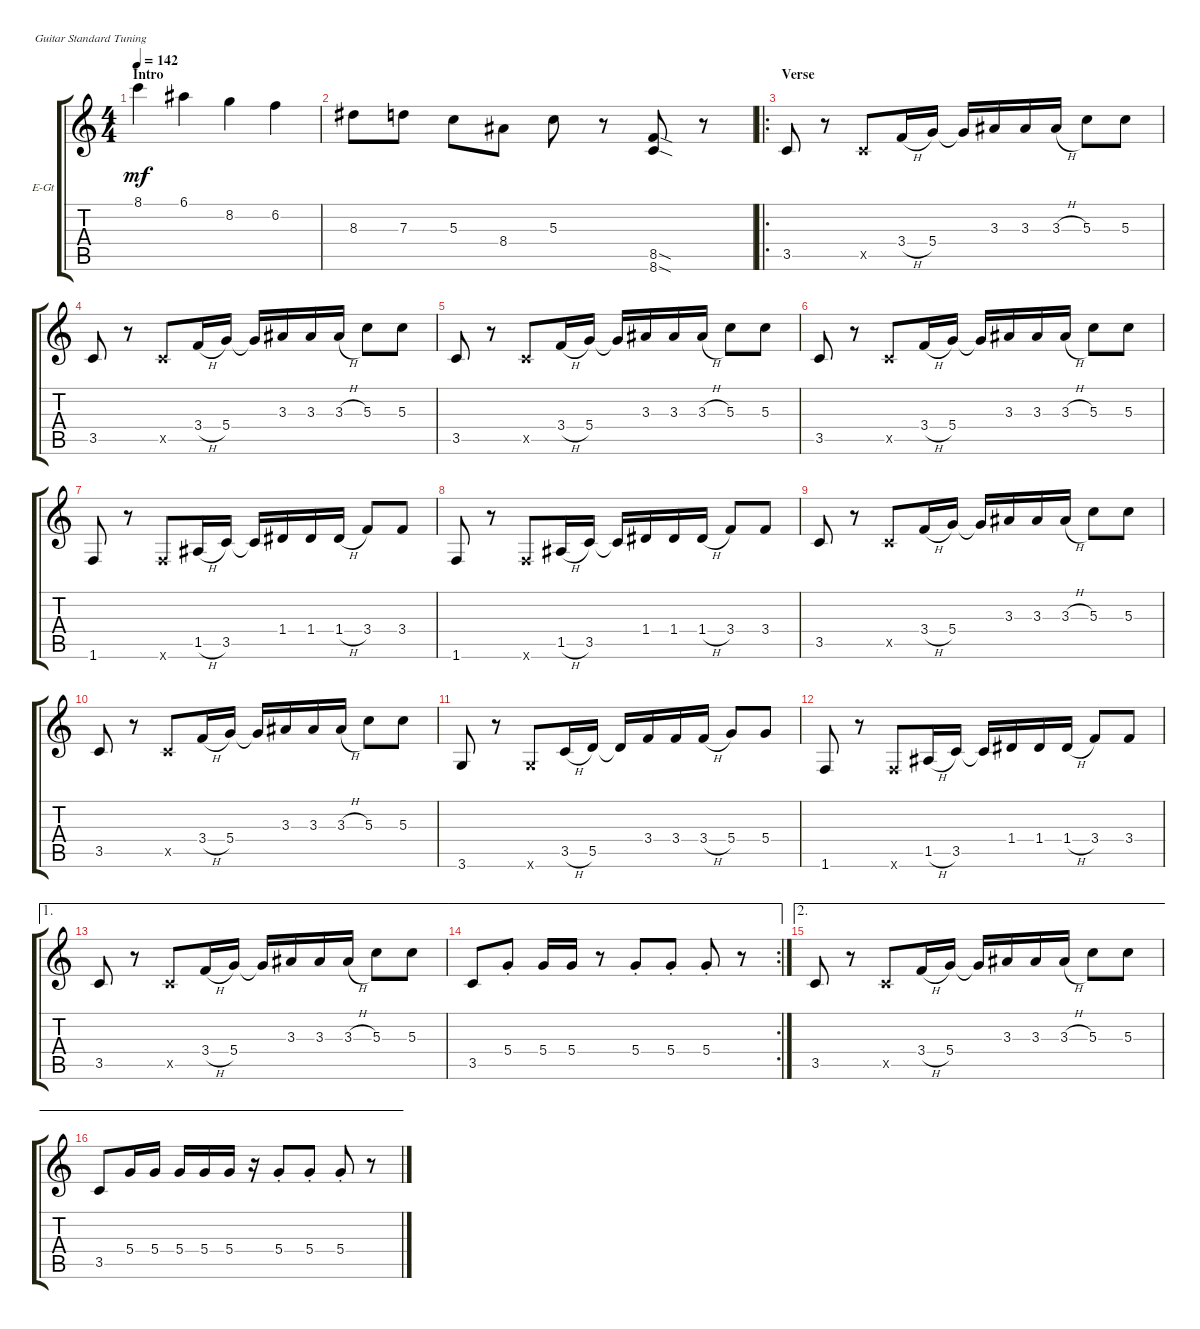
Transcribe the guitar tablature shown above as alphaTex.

\defaultSystemsLayout 4
\bracketExtendMode groupsimilarinstruments
\firstSystemTrackNameOrientation horizontal
\otherSystemsTrackNameOrientation horizontal
\track ("Electric Guitar" "E-Gt") {instrument electricguitarclean}
\staff {score tabs}
\tuning (E4 B3 G3 D3 A2 E2)
\ts (4 4)
\section ("" "Intro")
\tempo 142
\clef g2
\ks c
8.1.4{dy mf instrument electricguitarclean} 6.1.4 8.2.4 6.2.4 |
8.3.8 7.3.8 5.3.8 8.4.8 5.3.8 r.8 (8.5{sod} 8.6{sod}).8 r.8 |
\ro
\section ("" "Verse")
3.5.8 r.8 3.5{x}.8 3.4{h}.16 5.4.16 5.4{t}.16 3.3.16 3.3.16 3.3{h}.16 5.3.8 5.3.8 |
3.5.8 r.8 3.5{x}.8 3.4{h}.16 5.4.16 5.4{t}.16 3.3.16 3.3.16 3.3{h}.16 5.3.8 5.3.8 |
3.5.8 r.8 3.5{x}.8 3.4{h}.16 5.4.16 5.4{t}.16 3.3.16 3.3.16 3.3{h}.16 5.3.8 5.3.8 |
3.5.8 r.8 3.5{x}.8 3.4{h}.16 5.4.16 5.4{t}.16 3.3.16 3.3.16 3.3{h}.16 5.3.8 5.3.8 |
1.6.8 r.8 1.6{x}.8 1.5{h}.16 3.5.16 3.5{t}.16 1.4.16 1.4.16 1.4{h}.16 3.4.8 3.4.8 |
1.6.8 r.8 1.6{x}.8 1.5{h}.16 3.5.16 3.5{t}.16 1.4.16 1.4.16 1.4{h}.16 3.4.8 3.4.8 |
3.5.8 r.8 3.5{x}.8 3.4{h}.16 5.4.16 5.4{t}.16 3.3.16 3.3.16 3.3{h}.16 5.3.8 5.3.8 |
3.5.8 r.8 3.5{x}.8 3.4{h}.16 5.4.16 5.4{t}.16 3.3.16 3.3.16 3.3{h}.16 5.3.8 5.3.8 |
3.6.8 r.8 3.6{x}.8 3.5{h}.16 5.5.16 5.5{t}.16 3.4.16 3.4.16 3.4{h}.16 5.4.8 5.4.8 |
1.6.8 r.8 1.6{x}.8 1.5{h}.16 3.5.16 3.5{t}.16 1.4.16 1.4.16 1.4{h}.16 3.4.8 3.4.8 |
\ae 1
3.5.8 r.8 3.5{x}.8 3.4{h}.16 5.4.16 5.4{t}.16 3.3.16 3.3.16 3.3{h}.16 5.3.8 5.3.8 |
\ae 1
\rc 2
3.5.8 5.4{st}.8 5.4.16 5.4.16 r.8 5.4{st}.8 5.4{st}.8 5.4{st}.8 r.8 |
\ae 2
3.5.8 r.8 3.5{x}.8 3.4{h}.16 5.4.16 5.4{t}.16 3.3.16 3.3.16 3.3{h}.16 5.3.8 5.3.8 |
\ae 2
3.5.8 5.4.16 5.4.16 5.4.16 5.4.16 5.4.16 r.16 5.4{st}.8 5.4{st}.8 5.4{st}.8 r.8
